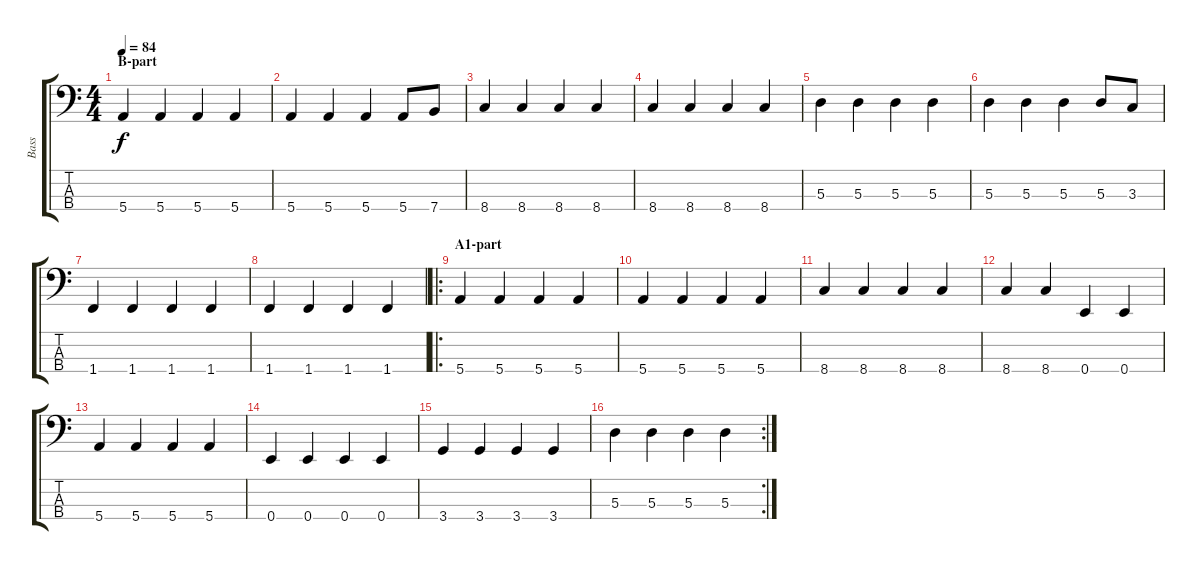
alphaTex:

\track ("Bass" "Bass") {instrument electricbassfinger}
\staff {score tabs}
\tuning (G2 D2 A1 E1) {hide}
\ts (4 4)
\section ("" "B-part")
\tempo 84
\clef f4
\ks c
5.4.4{dy f instrument electricbassfinger} 5.4.4 5.4.4 5.4.4 |
5.4.4 5.4.4 5.4.4 5.4.8 7.4.8 |
8.4.4 8.4.4 8.4.4 8.4.4 |
8.4.4 8.4.4 8.4.4 8.4.4 |
5.3.4 5.3.4 5.3.4 5.3.4 |
5.3.4 5.3.4 5.3.4 5.3.8 3.3.8 |
1.4.4 1.4.4 1.4.4 1.4.4 |
1.4.4 1.4.4 1.4.4 1.4.4 |
\ro
\section ("" "A1-part")
5.4.4 5.4.4 5.4.4 5.4.4 |
5.4.4 5.4.4 5.4.4 5.4.4 |
8.4.4 8.4.4 8.4.4 8.4.4 |
8.4.4 8.4.4 0.4.4 0.4.4 |
5.4.4 5.4.4 5.4.4 5.4.4 |
0.4.4 0.4.4 0.4.4 0.4.4 |
3.4.4 3.4.4 3.4.4 3.4.4 |
\rc 2
5.3.4 5.3.4 5.3.4 5.3.4
